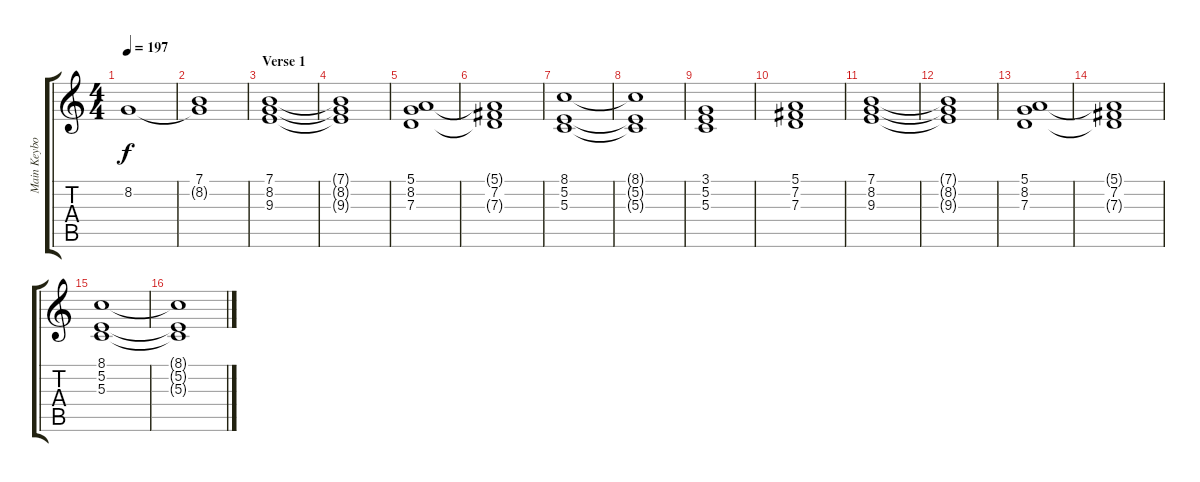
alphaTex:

\track ("Main Keyboards" "Main Keybo") {instrument stringensemble1}
\staff {score tabs}
\tuning (E4 B3 G3 D3 A2 E2) {hide}
\ts (4 4)
\tempo 197
\clef g2
\ks c
8.2.1{dy f} |
(7.1 8.2{t}).1 |
\section ("" "Verse 1")
(7.1 8.2 9.3).1{volume 13 instrument synthstrings1} |
(7.1{t} 8.2{t} 9.3{t}).1 |
(5.1 8.2 7.3).1 |
(5.1{t} 7.2 7.3{t}).1 |
(8.1 5.2 5.3).1 |
(8.1{t} 5.2{t} 5.3{t}).1 |
(3.1 5.2 5.3).1 |
(5.1 7.2 7.3).1 |
(7.1 8.2 9.3).1 |
(7.1{t} 8.2{t} 9.3{t}).1 |
(5.1 8.2 7.3).1 |
(5.1{t} 7.2 7.3{t}).1 |
(8.1 5.2 5.3).1 |
(8.1{t} 5.2{t} 5.3{t}).1
